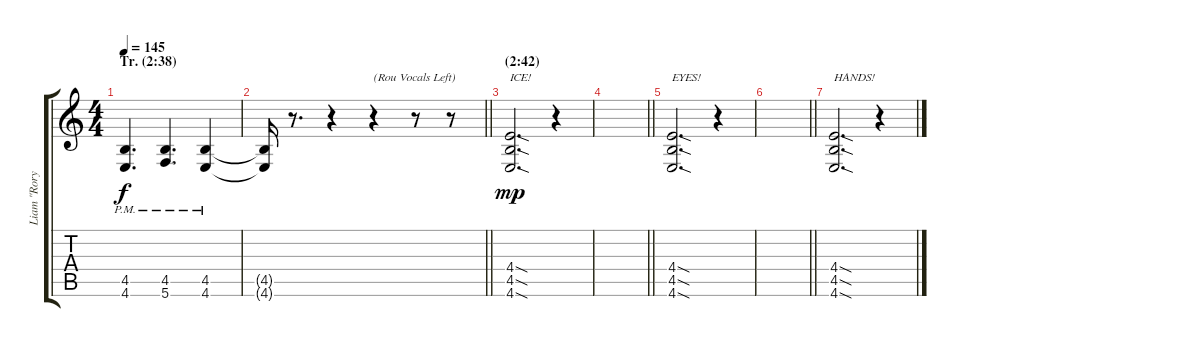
\track ("Liam \"Rory\" Clewlow [Guitar Left]" "Liam \"Rory") {instrument overdrivenguitar}
\staff {score tabs}
\tuning (D4 A3 F3 C3 G2 C2) {hide}
\ts (4 4)
\section ("" "Tr. (2:38)")
\tempo 145
\clef g2
\ks c
(4.5{pm} 4.6{pm}).4{d dy f} (4.5{pm} 5.6{pm}).4{d} (4.5{pm} 4.6{pm}).4 |
\barLineRight lightlight
(4.5{t} 4.6{t}).16 r.8{d} r.4 r.4{txt "(Rou Vocals Left)" instrument lead1square} r.8 r.8 |
\section ("" "(2:42)")
(4.4{sod} 4.5{sod} 4.6{sod}).2{d txt "ICE!" dy mp} r.4 |
\barLineRight lightlight
|
(4.4{sod} 4.5{sod} 4.6{sod}).2{d txt "EYES!"} r.4 |
\barLineRight lightlight
|
(4.4{sod} 4.5{sod} 4.6{sod}).2{d txt "HANDS!"} r.4
